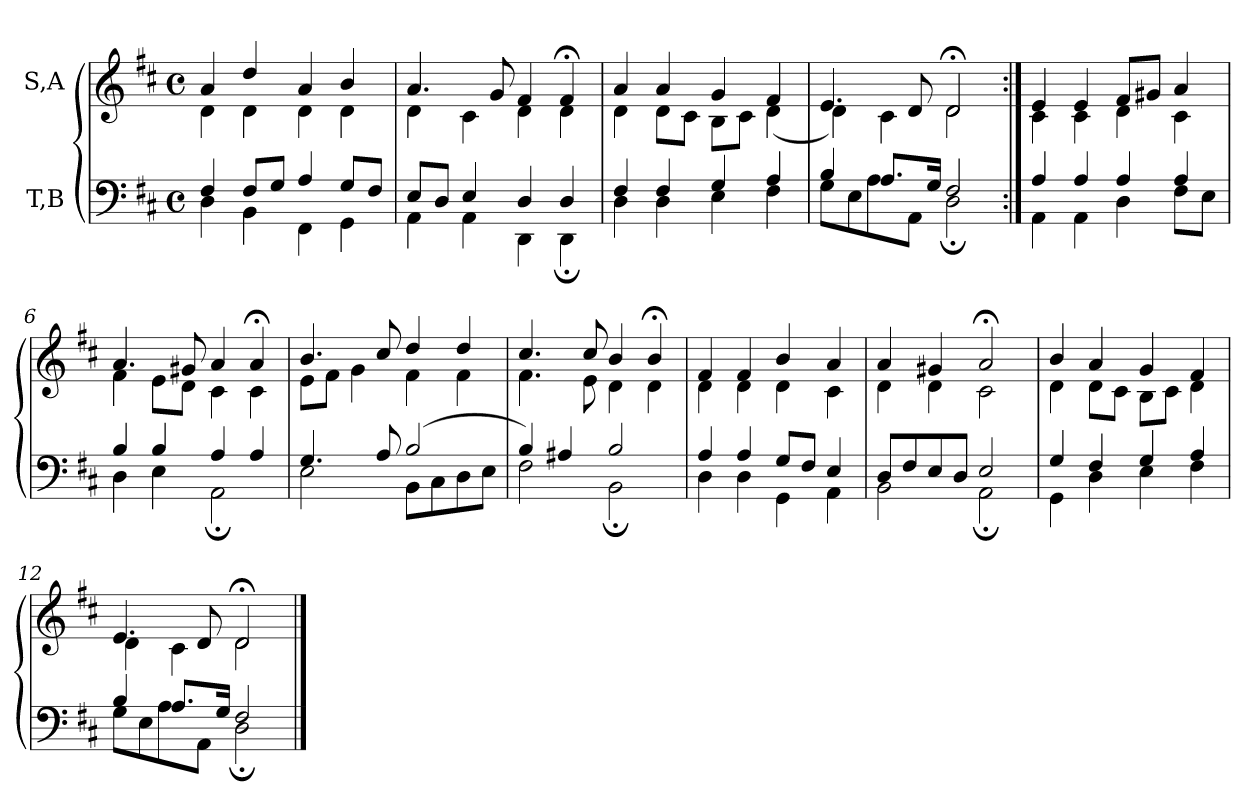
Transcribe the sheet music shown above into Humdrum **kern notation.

**kern	**kern
*part2	*part1
*staff2	*staff1
*I"T,B	*I"S,A
*clefF4	*clefG2
*k[f#c#]	*k[f#c#]
*M4/4	*M4/4
*met(c)	*met(c)
=1	=1
*^	*^
4F#	4D	4a	4d
8F#L	4BB	4dd	4d
8GJ	.	.	.
4A	4FF#	4a	4d
8GL	4GG	4b	4d
8F#J	.	.	.
=2	=2	=2	=2
8EL	4AA	4.a	4d
8DJ	.	.	.
4E	4AA	.	4c#
.	.	8g	.
4D	4DD	4f#	4d
4D	4DD;	4f#;<	4d
=3	=3	=3	=3
4F#	4D	4a	4d
4F#	4D	4a	8dL
.	.	.	8c#J
4G	4E	4g	8BL
.	.	.	8c#J
4A	4F#	4f#	(<4d
=4	=4	=4	=4
4B	8GL	4.e	4d)
.	8E	.	.
8.AL	8A	.	4c#
.	8AAJ	8d	.
16GJk	.	.	.
2F#	2D;	2d;<	2d
=5:|!	=5:|!	=5:|!	=5:|!
4A	4AA	4e	4c#
4A	4AA	4e	4c#
4A	4D	8f#L	4d
.	.	8g#XJ	.
4A	8F#L	4a	4c#
.	8EJ	.	.
=6	=6	=6	=6
4B	4D	4.a	4f#
4B	4E	.	8eL
.	.	8g#X	8dJ
4A	2AA;	4a	4c#
4A	.	4a;<	4c#
=7	=7	=7	=7
4.G	2E	4.b	8eL
.	.	.	8f#J
.	.	.	4g
8A	.	8cc#	.
(>2B	8BBL	4dd	4f#
.	8C#	.	.
.	8D	4dd	4f#
.	8EJ	.	.
=8	=8	=8	=8
4B)	2F#	4.cc#	4.f#
4A#X	.	.	.
.	.	8cc#	8e
2B	2BB;	4b	4d
.	.	4b;<	4d
=9	=9	=9	=9
4A	4D	4f#	4d
4A	4D	4f#	4d
8GL	4GG	4b	4d
8F#J	.	.	.
4E	4AA	4a	4c#
=10	=10	=10	=10
8DL	2BB	4a	4d
8F#	.	.	.
8E	.	4g#X	4d
8DJ	.	.	.
2E	2AA;	2a;<	2c#
=11	=11	=11	=11
4G	4GG	4b	4d
4F#	4D	4a	8dL
.	.	.	8c#J
4G	4E	4g	8BL
.	.	.	8c#J
4A	4F#	4f#	4d
=12	=12	=12	=12
4B	8GL	4.e	4d
.	8E	.	.
8.AL	8A	.	4c#
.	8AAJ	8d	.
16GJk	.	.	.
2F#	2D;	2d;<	2d
*v	*v	*	*
*	*v	*v
==	==
*-	*-
